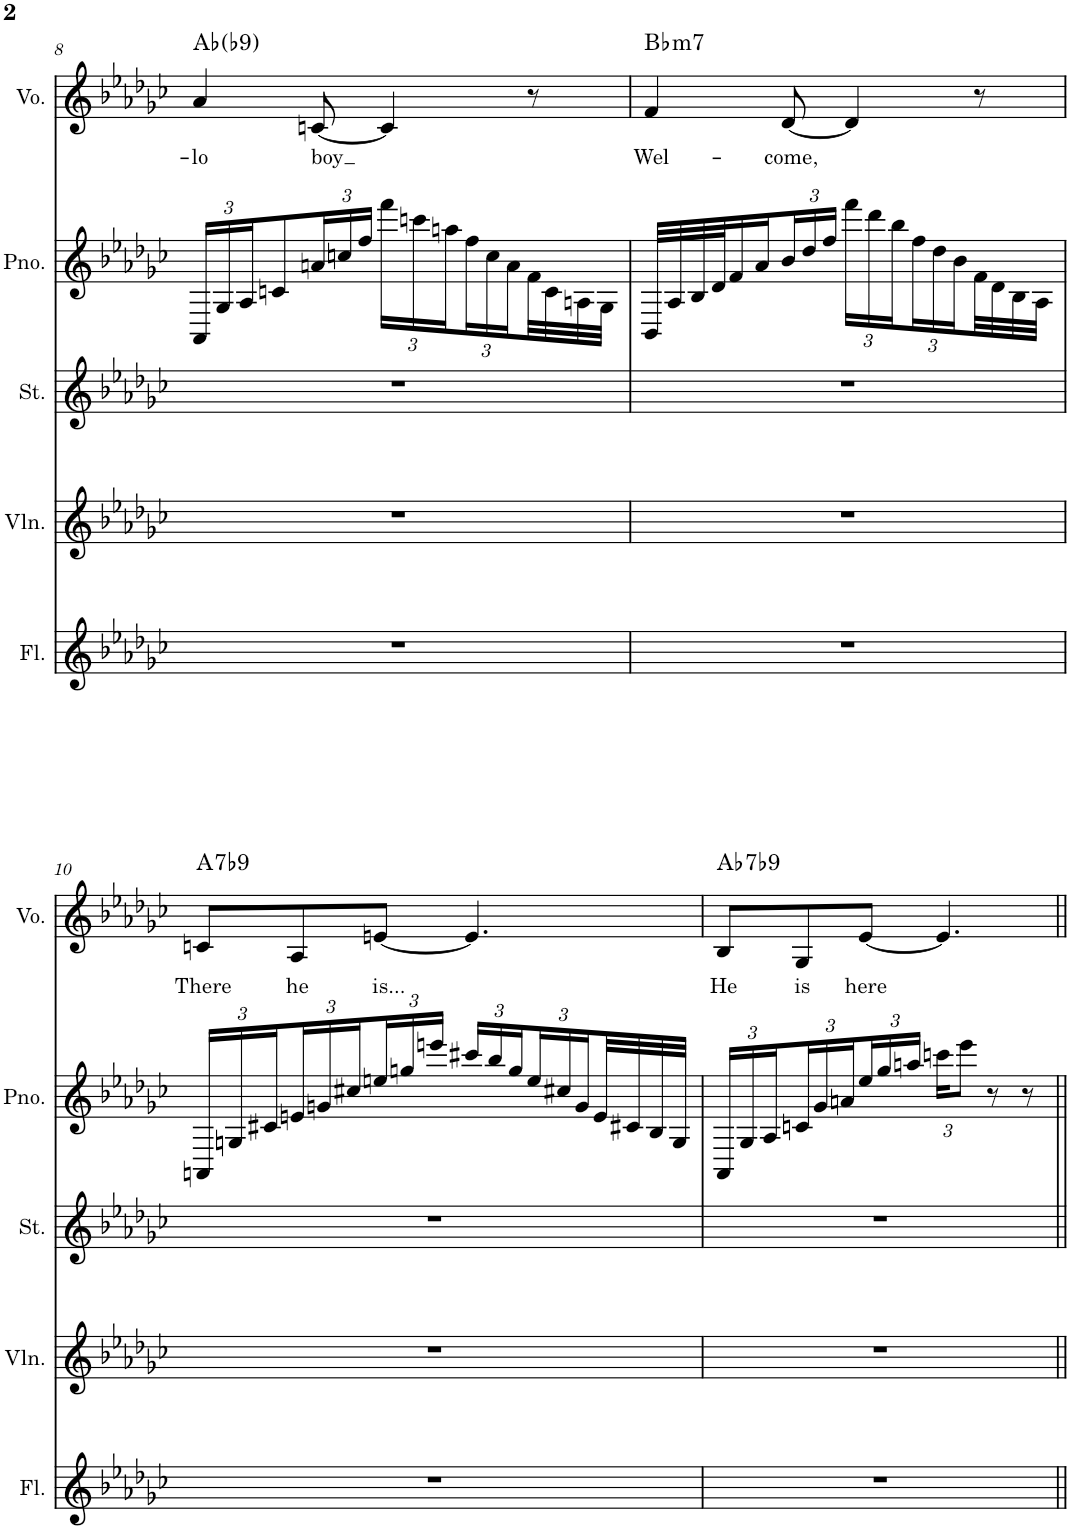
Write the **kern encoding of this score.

**kern	**kern	**kern	**kern	**kern	**text	**harte
*part5	*part4	*part3	*part2	*part1	*part1	*part1
*staff5	*staff4	*staff3	*staff2	*staff1	*staff1	*
*I"Flute	*I"Violin	*I"Strings	*I"Piano	*I"Voice	*	*
*I'Fl.	*I'Vln.	*I'St.	*I'Pno.	*I'Vo.	*	*
!!LO:PB:g=z
*clefG2	*clefG2	*clefG2	*clefG2	*clefG2	*	*
*k[b-e-a-d-g-c-]	*k[b-e-a-d-g-c-]	*k[b-e-a-d-g-c-]	*k[b-e-a-d-g-c-]	*k[b-e-a-d-g-c-]	*	*
*M6/8	*M6/8	*M6/8	*M6/8	*M6/8	*	*
*	*	*	*Xbrackettup	*	*	*
=8	=8	=8	=8	=8	=8	=8
!	!	!	!	!	!LO:LY:b	!
2.r	2.r	2.r	24AA-/LL	4a-/	-lo	Ab:maj(b9)
.	.	.	24G-/	.	.	.
.	.	.	24A-/J	.	.	.
.	.	.	8cn/	.	.	.
!	!	!	!	!	!LO:LY:b	!
.	.	.	24an/L	[8cn/	boy	.
.	.	.	24ccn/	.	.	.
.	.	.	24ff/JJ	.	.	.
.	.	.	24fff\LL	4c/]	.	.
.	.	.	24cccn\	.	.	.
.	.	.	24aan\	.	.	.
.	.	.	24ff\	.	.	.
.	.	.	24cc\	.	.	.
.	.	.	24a\	.	.	.
.	.	.	32f\L	8r	.	.
.	.	.	32c\	.	.	.
.	.	.	32An\	.	.	.
.	.	.	32G-\JJJ	.	.	.
=9	=9	=9	=9	=9	=9	=9
!	!	!	!	!	!LO:LY:b	!LO:H:kt=m7
2.r	2.r	2.r	32BB-/LLL	4f/	Wel-	Bb:min7
.	.	.	32A-/	.	.	.
.	.	.	32B-/	.	.	.
.	.	.	32d-/J	.	.	.
.	.	.	16f/	.	.	.
.	.	.	16a-/	.	.	.
!	!	!	!	!	!LO:LY:b	!
.	.	.	24b-/	[8d-/	-come,	.
.	.	.	24dd-/	.	.	.
.	.	.	24ff/JJ	.	.	.
.	.	.	24fff\LL	4d-/]	.	.
.	.	.	24ddd-\	.	.	.
.	.	.	24bb-\	.	.	.
.	.	.	24ff\	.	.	.
.	.	.	24dd-\	.	.	.
.	.	.	24b-\	.	.	.
.	.	.	32f\L	8r	.	.
.	.	.	32d-\	.	.	.
.	.	.	32B-\	.	.	.
.	.	.	32A-\JJJ	.	.	.
!!LO:LB:g=z
=10	=10	=10	=10	=10	=10	=10
!	!	!	!	!	!LO:LY:b	!LO:H:kt=7
2.r	2.r	2.r	24AAn/LL	8cn/L	There	A:7(b9)
.	.	.	24Gn/	.	.	.
.	.	.	24c#X/	.	.	.
!	!	!	!	!	!LO:LY:b	!
.	.	.	24en/	8A-/	he	.
.	.	.	24gn/	.	.	.
.	.	.	24cc#X/	.	.	.
!	!	!	!	!	!LO:LY:b	!
.	.	.	24een/	[8en/J	is...	.
.	.	.	24ggn/	.	.	.
.	.	.	24eeen/JJ	.	.	.
.	.	.	24ccc#X/LL	4.e/]	.	.
.	.	.	24bb-/	.	.	.
.	.	.	24gg/	.	.	.
.	.	.	24ee/	.	.	.
.	.	.	24cc#X/	.	.	.
.	.	.	24g/	.	.	.
.	.	.	32e/L	.	.	.
.	.	.	32c#X/	.	.	.
.	.	.	32B-/	.	.	.
.	.	.	32G/JJJ	.	.	.
=11	=11	=11	=11	=11	=11	=11
!	!	!	!	!	!LO:LY:b	!LO:H:kt=7
2.r	2.r	2.r	24AA-/LL	8B-/L	He	Ab:7(b9)
.	.	.	24G-/	.	.	.
.	.	.	24A-/	.	.	.
!	!	!	!	!	!LO:LY:b	!
.	.	.	24cn/	8G-/	is	.
.	.	.	24g-/	.	.	.
.	.	.	24an/	.	.	.
!	!	!	!	!	!LO:LY:b	!
.	.	.	24ee-/	[8e-/J	here	.
.	.	.	24gg-/	.	.	.
.	.	.	24aan/JJ	.	.	.
.	.	.	24cccn\KL	4.e-/]	.	.
.	.	.	12eee-\J	.	.	.
.	.	.	8r	.	.	.
.	.	.	8r	.	.	.
=||	=||	=||	=||	=||	=||	=||
*-	*-	*-	*-	*-	*-	*-
